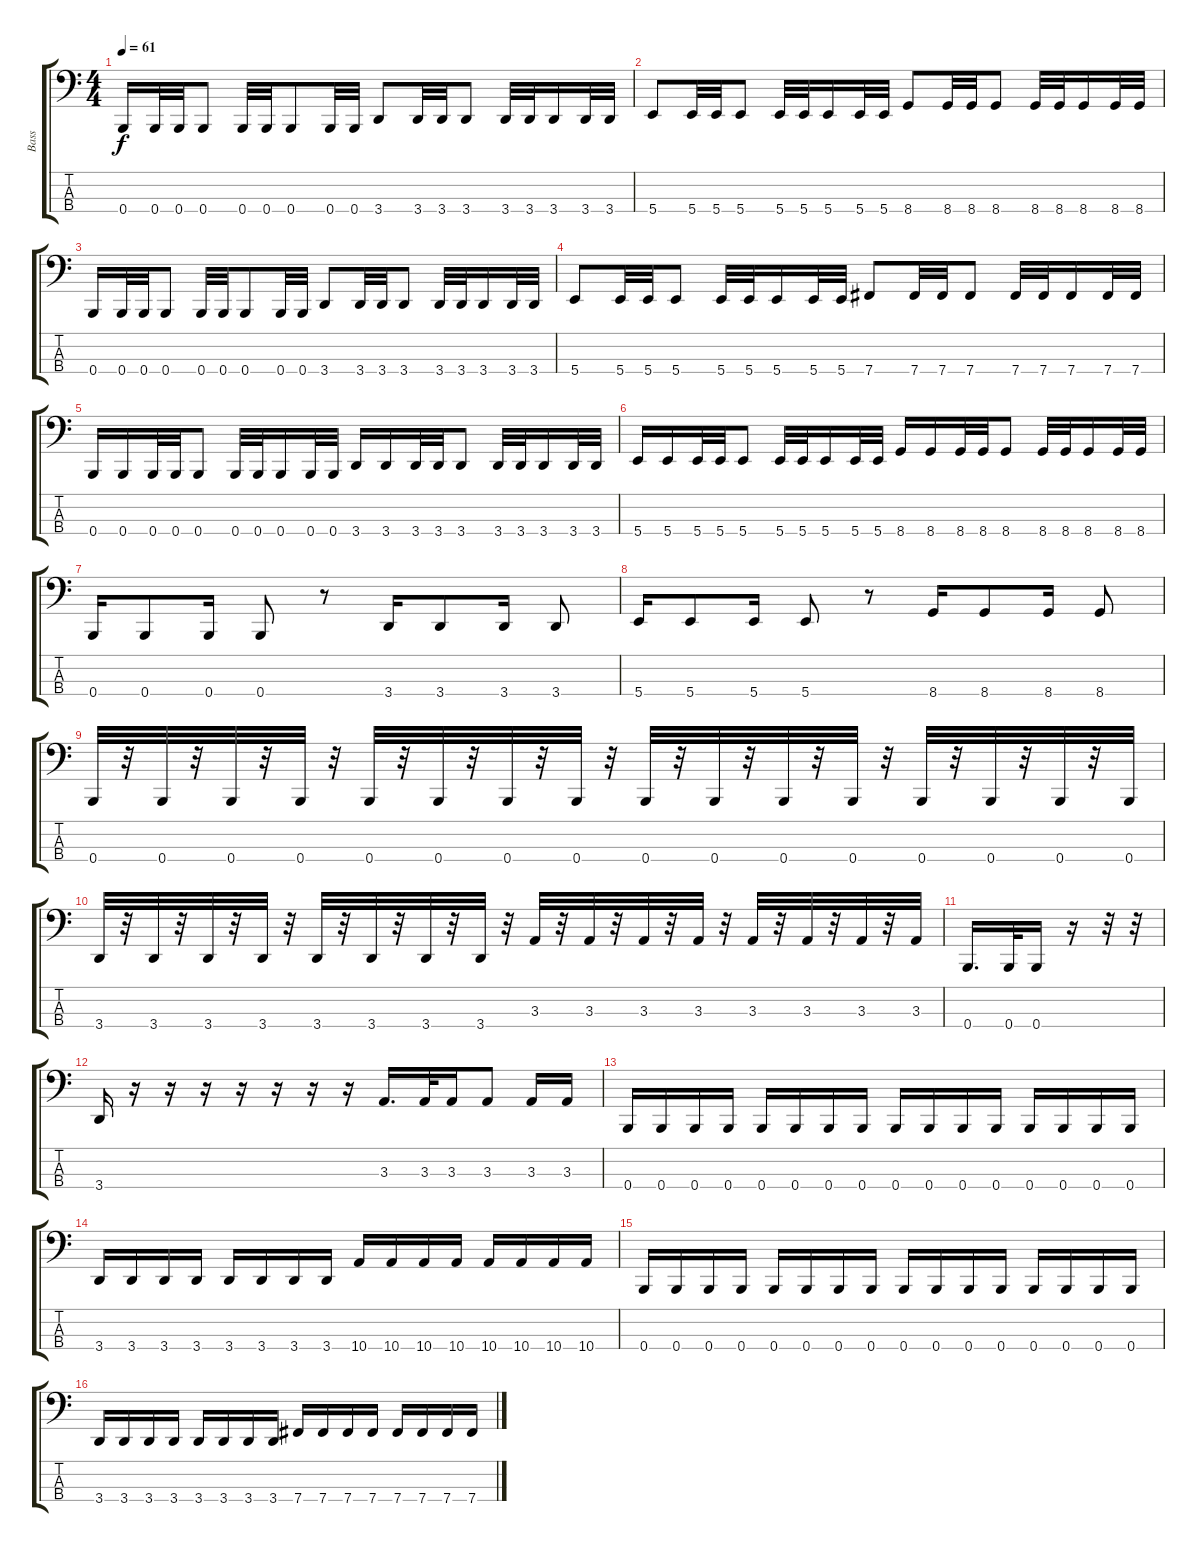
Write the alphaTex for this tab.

\track ("Bass" "Bass") {instrument electricbassfinger}
\staff {score tabs}
\tuning (E2 B1 Gb1 B0) {hide}
\ts (4 4)
\tempo 61
\clef f4
\ks c
0.4.16{dy f} 0.4.32 0.4.32 0.4.8 0.4.32 0.4.32 0.4.8 0.4.32 0.4.32 3.4.8 3.4.32 3.4.32 3.4.8 3.4.32 3.4.32 3.4.16 3.4.32 3.4.32 |
5.4.8 5.4.32 5.4.32 5.4.8 5.4.32 5.4.32 5.4.16 5.4.32 5.4.32 8.4.8 8.4.32 8.4.32 8.4.8 8.4.32 8.4.32 8.4.16 8.4.32 8.4.32 |
0.4.16 0.4.32 0.4.32 0.4.8 0.4.32 0.4.32 0.4.8 0.4.32 0.4.32 3.4.8 3.4.32 3.4.32 3.4.8 3.4.32 3.4.32 3.4.16 3.4.32 3.4.32 |
5.4.8 5.4.32 5.4.32 5.4.8 5.4.32 5.4.32 5.4.16 5.4.32 5.4.32 7.4.8 7.4.32 7.4.32 7.4.8 7.4.32 7.4.32 7.4.16 7.4.32 7.4.32 |
0.4.16 0.4.16 0.4.32 0.4.32 0.4.8 0.4.32 0.4.32 0.4.16 0.4.32 0.4.32 3.4.16 3.4.16 3.4.32 3.4.32 3.4.8 3.4.32 3.4.32 3.4.16 3.4.32 3.4.32 |
5.4.16 5.4.16 5.4.32 5.4.32 5.4.8 5.4.32 5.4.32 5.4.16 5.4.32 5.4.32 8.4.16 8.4.16 8.4.32 8.4.32 8.4.8 8.4.32 8.4.32 8.4.16 8.4.32 8.4.32 |
0.4.16 0.4.8 0.4.16 0.4.8 r.8 3.4.16 3.4.8 3.4.16 3.4.8 |
5.4.16 5.4.8 5.4.16 5.4.8 r.8 8.4.16 8.4.8 8.4.16 8.4.8 |
0.4.32 r.32 0.4.32 r.32 0.4.32 r.32 0.4.32 r.32 0.4.32 r.32 0.4.32 r.32 0.4.32 r.32 0.4.32 r.32 0.4.32 r.32 0.4.32 r.32 0.4.32 r.32 0.4.32 r.32 0.4.32 r.32 0.4.32 r.32 0.4.32 r.32 0.4.32 |
3.4.32 r.32 3.4.32 r.32 3.4.32 r.32 3.4.32 r.32 3.4.32 r.32 3.4.32 r.32 3.4.32 r.32 3.4.32 r.32 3.3.32 r.32 3.3.32 r.32 3.3.32 r.32 3.3.32 r.32 3.3.32 r.32 3.3.32 r.32 3.3.32 r.32 3.3.32 |
0.4.16{d} 0.4.32 0.4.16 r.16 r.32 r.32 |
3.4.16 r.16 r.16 r.16 r.16 r.16 r.16 r.16 3.3.16{d} 3.3.32 3.3.16 3.3.8 3.3.16 3.3.16 |
0.4.16 0.4.16 0.4.16 0.4.16 0.4.16 0.4.16 0.4.16 0.4.16 0.4.16 0.4.16 0.4.16 0.4.16 0.4.16 0.4.16 0.4.16 0.4.16 |
3.4.16 3.4.16 3.4.16 3.4.16 3.4.16 3.4.16 3.4.16 3.4.16 10.4.16 10.4.16 10.4.16 10.4.16 10.4.16 10.4.16 10.4.16 10.4.16 |
0.4.16 0.4.16 0.4.16 0.4.16 0.4.16 0.4.16 0.4.16 0.4.16 0.4.16 0.4.16 0.4.16 0.4.16 0.4.16 0.4.16 0.4.16 0.4.16 |
3.4.16 3.4.16 3.4.16 3.4.16 3.4.16 3.4.16 3.4.16 3.4.16 7.4.16 7.4.16 7.4.16 7.4.16 7.4.16 7.4.16 7.4.16 7.4.16
